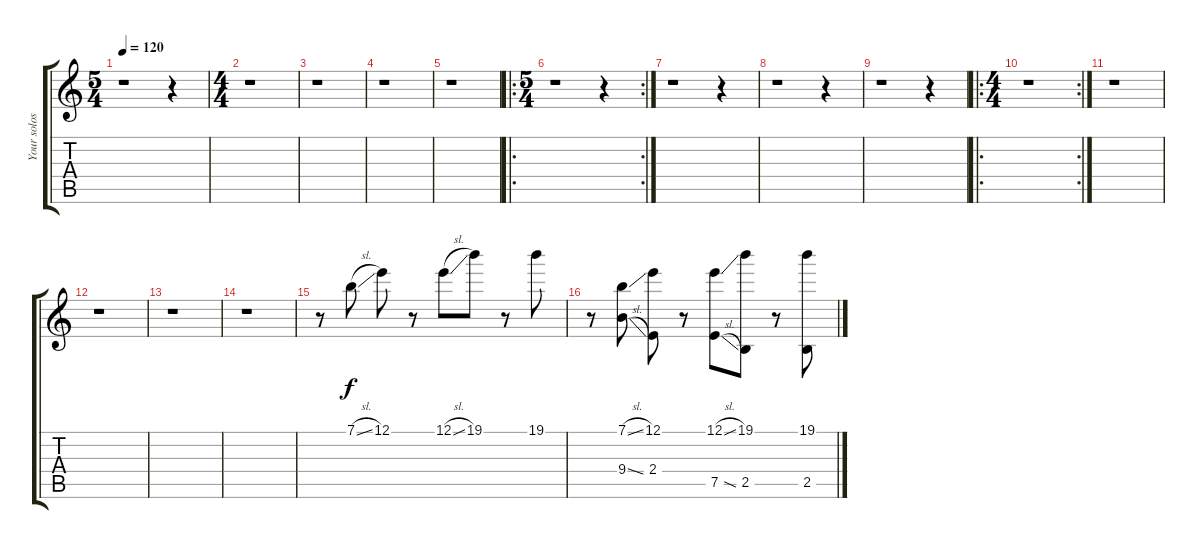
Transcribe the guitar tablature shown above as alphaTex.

\track ("Your solos here!" "Your solos") {instrument distortionguitar}
\staff {score tabs}
\tuning (E4 B3 G3 D3 A2 E2) {hide}
\ts (5 4)
\tempo 120
\clef g2
\ks c
r.1{dy f} r.4 |
\ts (4 4)
r.1 |
r.1 |
r.1 |
r.1 |
\ro
\rc 2
\ts (5 4)
r.1 r.4 |
r.1 r.4 |
r.1 r.4 |
r.1 r.4 |
\ro
\rc 2
\ts (4 4)
r.1 |
r.1 |
r.1 |
r.1 |
r.1 |
r.8{instrument lead1square} 7.1{sl}.8 12.1.8 r.8 12.1{sl}.8 19.1.8 r.8 19.1.8 |
r.8{instrument lead1square} (7.1{sl} 9.4{sl}).8 (12.1 2.4).8 r.8 (12.1{sl} 7.5{sl}).8 (19.1 2.5).8 r.8 (19.1 2.5).8
